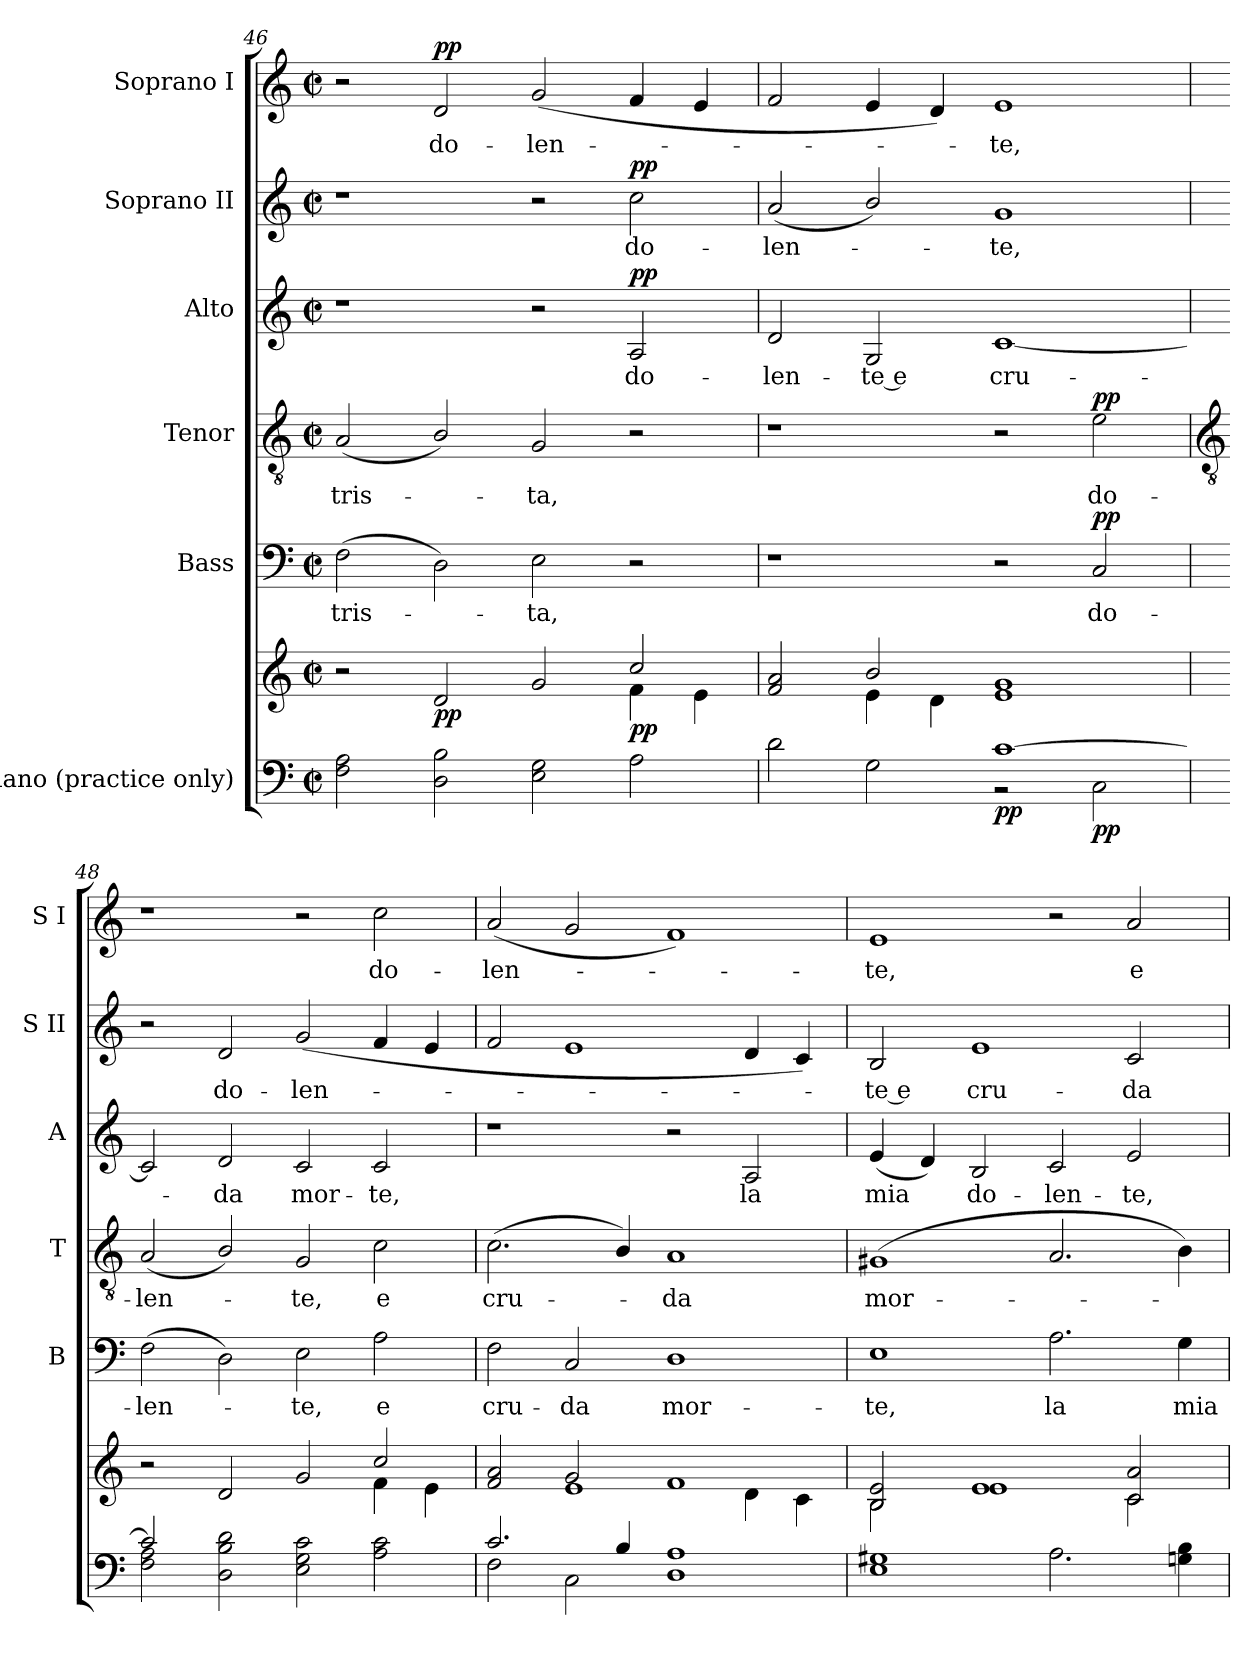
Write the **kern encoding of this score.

**kern	**kern	**dynam	**kern	**text	**dynam	**kern	**text	**dynam	**kern	**text	**dynam	**kern	**text	**dynam	**kern	**text	**dynam
*part6	*part6	*part6	*part5	*part5	*part5	*part4	*part4	*part4	*part3	*part3	*part3	*part2	*part2	*part2	*part1	*part1	*part1
*staff7	*staff6	*staff6/7	*staff5	*staff5	*staff5	*staff4	*staff4	*staff4	*staff3	*staff3	*staff3	*staff2	*staff2	*staff2	*staff1	*staff1	*staff1
*I"Piano (practice only)	*	*	*I"Bass	*	*	*I"Tenor	*	*	*I"Alto	*	*	*I"Soprano II	*	*	*I"Soprano I	*	*
*	*	*	*I'B	*	*	*I'T	*	*	*I'A	*	*	*I'S II	*	*	*I'S I	*	*
*clefF4	*clefG2	*	*clefF4	*	*	*clefGv2	*	*	*clefG2	*	*	*clefG2	*	*	*clefG2	*	*
*k[]	*k[]	*	*k[]	*	*	*k[]	*	*	*k[]	*	*	*k[]	*	*	*k[]	*	*
*C:	*C:	*	*C:	*	*	*C:	*	*	*C:	*	*	*C:	*	*	*C:	*	*
*M4/2	*M4/2	*	*M4/2	*	*	*M4/2	*	*	*M4/2	*	*	*M4/2	*	*	*M4/2	*	*
*met(c|)	*met(c|)	*	*met(c|)	*	*	*met(c|)	*	*	*met(c|)	*	*	*met(c|)	*	*	*met(c|)	*	*
=46	=46	=46	=46	=46	=46	=46	=46	=46	=46	=46	=46	=46	=46	=46	=46	=46	=46
*^	*^	*	*	*	*	*	*	*	*	*	*	*	*	*	*	*	*
!	!	!	!	!	!	!LO:LY:b	!	!	!LO:LY:b	!	!	!	!	!	!	!	!	!	!
0ryy	2F\ 2A\	2r	1ryy	.	(>2F	tris-	.	(<2A	tris-	.	1r	.	.	1r	.	.	2r	.	.
!	!	!	!	!LO:DY:b	!	!	!	!	!	!	!	!	!	!	!	!	!	!LO:LY:b	!LO:DY:b
.	2D\ 2B\	2d/	.	pp	2D)	.	.	2B/)	.	.	.	.	.	.	.	.	2d	do-	pp
!	!	!	!	!	!	!LO:LY:b	!	!	!LO:LY:b	!	!	!	!	!	!	!	!	!LO:LY:b	!
.	2E\ 2G\	2g/	2ryy	.	2E	ta,	.	2G	ta,	.	2r	.	.	2r	.	.	(<2g	-len-	.
!	!	!	!	!LO:DY:b	!	!	!	!	!	!	!	!LO:LY:b	!LO:DY:b	!	!LO:LY:b	!LO:DY:b	!	!	!
.	2A\	4f\	2cc/	pp	2r	.	.	2r	.	.	2A	do-	pp	2cc	do-	pp	4f	.	.
.	.	4e\	.	.	.	.	.	.	.	.	.	.	.	.	.	.	4e	.	.
=47	=47	=47	=47	=47	=47	=47	=47	=47	=47	=47	=47	=47	=47	=47	=47	=47	=47	=47	=47
!	!	!	!	!	!	!	!	!	!	!	!	!LO:LY:b	!	!	!LO:LY:b	!	!	!	!
2ryy	2d\	2f/ 2a/	2ryy	.	1r	.	.	1r	.	.	2d	-len-	.	(<2a	-len-	.	2f	.	.
!	!	!	!	!	!	!	!	!	!	!	!	!LO:LY:b	!	!	!	!	!	!	!
2ryy	2G\	4e\	2b/	.	.	.	.	.	.	.	2G	-te e	.	2b/)	.	.	4e	.	.
.	.	4d\	.	.	.	.	.	.	.	.	.	.	.	.	.	.	4d)	.	.
!	!	!	!	!LO:DY:b=2	!	!	!	!	!	!	!	!LO:LY:b	!	!	!LO:LY:b	!	!	!LO:LY:b	!
[1c/	2r	1e/ 1g/	1ryy	pp	2r	.	.	2r	.	.	[1c	cru-	.	1g	te,	.	1e	te,	.
!	!	!	!	!LO:DY:b=2	!	!LO:LY:b	!LO:DY:b	!	!LO:LY:b	!LO:DY:b	!	!	!	!	!	!	!	!	!
.	2C\	.	.	pp	2C	do-	pp	2e	do-	pp	.	.	.	.	.	.	.	.	.
!!LO:LB:g=z
=48	=48	=48	=48	=48	=48	=48	=48	=48	=48	=48	=48	=48	=48	=48	=48	=48	=48	=48	=48
*	*	*	*	*	*	*	*	*clefGv2	*	*	*	*	*	*	*	*	*	*	*
!	!	!	!	!	!	!LO:LY:b	!	!	!LO:LY:b	!	!	!	!	!	!	!	!	!	!
2c/]	2F\ 2A\	2r	1.ryy	.	(>2F	-len-	.	(<2A	-len-	.	2c]	.	.	2r	.	.	1r	.	.
!	!	!	!	!	!	!	!	!	!	!	!	!LO:LY:b	!	!	!LO:LY:b	!	!	!	!
1.ryy	2D\ 2B\ 2d\	2d/	.	.	2D)	.	.	2B/)	.	.	2d	da	.	2d	do-	.	.	.	.
!	!	!	!	!	!	!LO:LY:b	!	!	!LO:LY:b	!	!	!LO:LY:b	!	!	!LO:LY:b	!	!	!	!
.	2E\ 2G\ 2c\	2g/	.	.	2E	te,	.	2G	te,	.	2c	mor-	.	(<2g	-len-	.	2r	.	.
!	!	!	!	!	!	!LO:LY:b	!	!	!LO:LY:b	!	!	!LO:LY:b	!	!	!	!	!	!LO:LY:b	!
.	2A\ 2c\	2cc/	4f\	.	2A	e	.	2c	e	.	2c	-te,	.	4f	.	.	2cc	do-	.
.	.	.	4e\	.	.	.	.	.	.	.	.	.	.	4e	.	.	.	.	.
=49	=49	=49	=49	=49	=49	=49	=49	=49	=49	=49	=49	=49	=49	=49	=49	=49	=49	=49	=49
!	!	!	!	!	!	!LO:LY:b	!	!	!LO:LY:b	!	!	!	!	!	!	!	!	!LO:LY:b	!
2.c/	2F\	2f/ 2a/	2ryy	.	2F	cru-	.	(<2.c	cru-	.	1r	.	.	2f	.	.	(<2a	-len-	.
!	!	!	!	!	!	!LO:LY:b	!	!	!	!	!	!	!	!	!	!	!	!	!
.	2C\	2g/	1e\	.	2C	-da	.	.	.	.	.	.	.	1e	.	.	2g	.	.
4B/	.	.	.	.	.	.	.	4B/)	.	.	.	.	.	.	.	.	.	.	.
!	!	!	!	!	!	!LO:LY:b	!	!	!LO:LY:b	!	!	!	!	!	!	!	!	!	!
1ryy	1D\ 1A\	1f/	.	.	1D	mor-	.	1A	da	.	2r	.	.	.	.	.	1f)	.	.
!	!	!	!	!	!	!	!	!	!	!	!	!LO:LY:b	!	!	!	!	!	!	!
.	.	.	4d\	.	.	.	.	.	.	.	2A	la	.	4d	.	.	.	.	.
.	.	.	4c\	.	.	.	.	.	.	.	.	.	.	4c)	.	.	.	.	.
=50	=50	=50	=50	=50	=50	=50	=50	=50	=50	=50	=50	=50	=50	=50	=50	=50	=50	=50	=50
!	!	!	!	!	!	!LO:LY:b	!	!	!LO:LY:b	!	!	!LO:LY:b	!	!	!LO:LY:b	!	!	!LO:LY:b	!
0ryy	1E\ 1G#X\	2B/ 2e/	2B\	.	1E	-te,	.	(<1G#X	mor-	.	(<4e	mia	.	2B	te e	.	1e	te,	.
.	.	.	.	.	.	.	.	.	.	.	4d)	.	.	.	.	.	.	.	.
!	!	!	!	!	!	!	!	!	!	!	!	!LO:LY:b	!	!	!LO:LY:b	!	!	!	!
.	.	1e/	1e\	.	.	.	.	.	.	.	2B	do-	.	1e	cru-	.	.	.	.
!	!	!	!	!	!	!LO:LY:b	!	!	!	!	!	!LO:LY:b	!	!	!	!	!	!	!
.	2.A\	.	.	.	2.A	la	.	2.A	.	.	2c	-len-	.	.	.	.	2r	.	.
!	!	!	!	!	!	!	!	!	!	!	!	!LO:LY:b	!	!	!LO:LY:b	!	!	!LO:LY:b	!
.	.	2c/ 2a/	2c\	.	.	.	.	.	.	.	2e	-te,	.	2c	-da	.	2a	e	.
!	!	!	!	!	!	!LO:LY:b	!	!	!	!	!	!	!	!	!	!	!	!	!
.	4Gn\ 4B\	.	.	.	4G	mia	.	4B)	.	.	.	.	.	.	.	.	.	.	.
*v	*v	*	*	*	*	*	*	*	*	*	*	*	*	*	*	*	*	*	*
*	*v	*v	*	*	*	*	*	*	*	*	*	*	*	*	*	*	*	*
=	=	=	=	=	=	=	=	=	=	=	=	=	=	=	=	=	=
*-	*-	*-	*-	*-	*-	*-	*-	*-	*-	*-	*-	*-	*-	*-	*-	*-	*-
